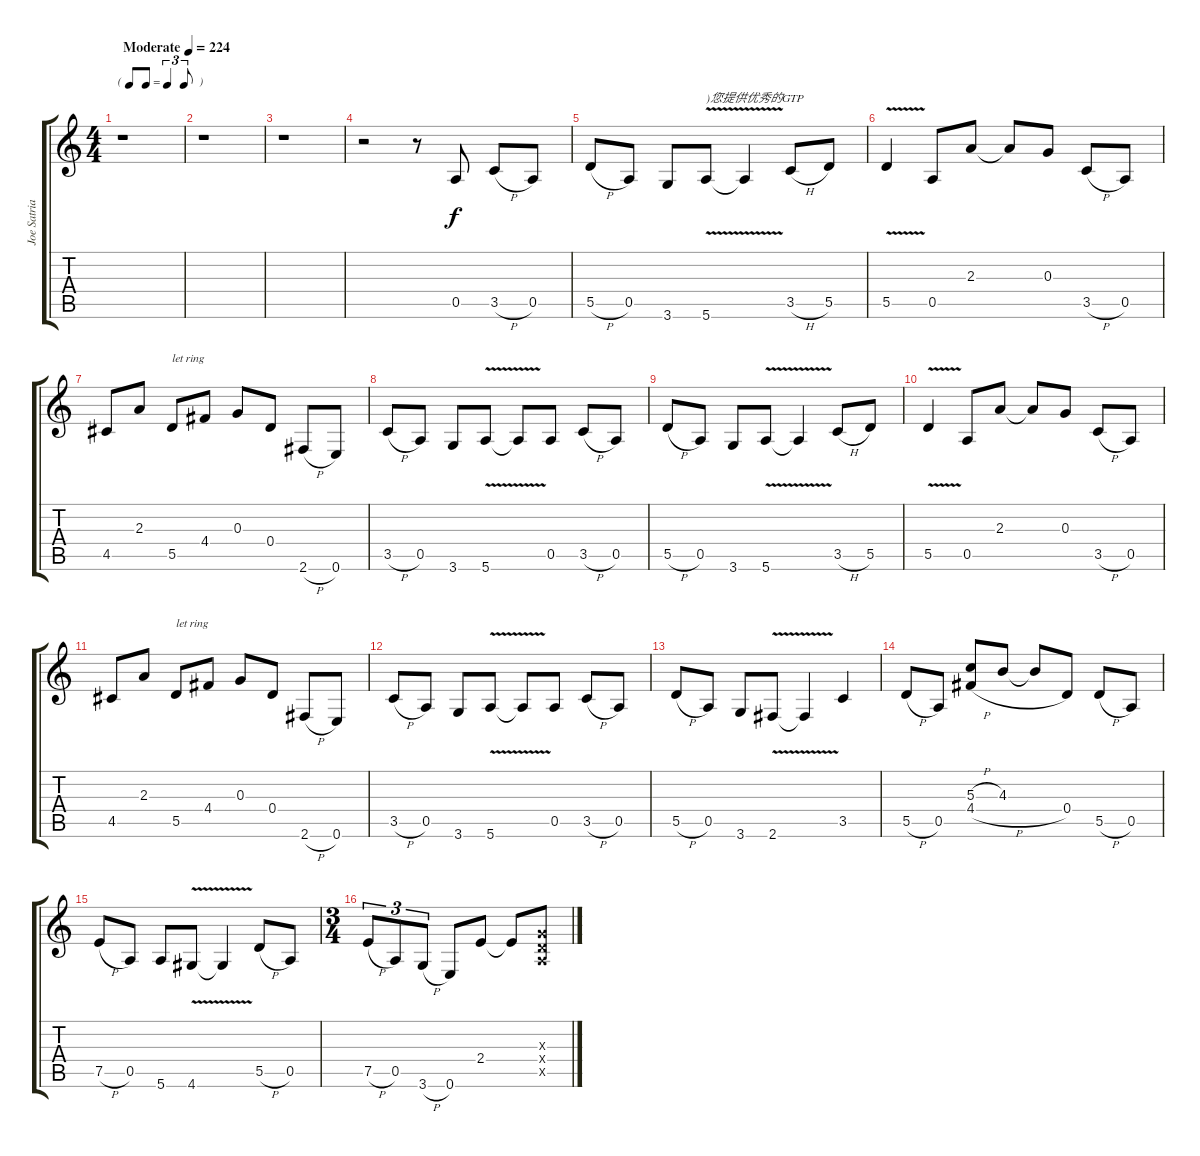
\track ("Joe Satriani Lead" "Joe Satria") {instrument distortionguitar}
\staff {score tabs}
\tuning (E4 B3 G3 D3 A2 E2) {hide}
\ts (4 4)
\tf triplet8th
\tempo (224 "Moderate")
\clef g2
\ks c
r.1{dy f instrument distortionguitar} |
r.1 |
r.1 |
r.2 r.8 0.5.8 3.5{h}.8 0.5.8 |
5.5{h}.8 0.5.8 3.6.8 5.6{v}.8{txt ")您提供优秀的GTP"} 5.6{t}.4 3.5{h}.8 5.5.8 |
5.5{v}.4 0.5.8 2.3.8 2.3{t}.8 0.3.8 3.5{h}.8 0.5.8 |
4.5.8 2.3.8 5.5.8{txt "let ring"} 4.4.8 0.3.8 0.4.8 2.6{h}.8 0.6.8 |
3.5{h}.8 0.5.8 3.6.8 5.6{v}.8 5.6{t}.8 0.5.8 3.5{h}.8 0.5.8 |
5.5{h}.8 0.5.8 3.6.8 5.6{v}.8 5.6{t}.4 3.5{h}.8 5.5.8 |
5.5{v}.4 0.5.8 2.3.8 2.3{t}.8 0.3.8 3.5{h}.8 0.5.8 |
4.5.8 2.3.8 5.5.8{txt "let ring"} 4.4.8 0.3.8 0.4.8 2.6{h}.8 0.6.8 |
3.5{h}.8 0.5.8 3.6.8 5.6{v}.8 5.6{t}.8 0.5.8 3.5{h}.8 0.5.8 |
5.5{h}.8 0.5.8 3.6.8 2.6{v}.8 2.6{t}.4 3.5.4 |
5.5{h}.8 0.5.8 (5.3{h} 4.4{h}).8 4.3.8 4.3{t}.8 0.4.8 5.5{h}.8 0.5.8 |
7.5{h}.8 0.5.8 5.6.8 4.6{v}.8 4.6{t}.4 5.5{h}.8 0.5.8 |
\ts (3 4)
7.5{h}.8{tu (3 2)} 0.5.8{tu (3 2)} 3.6{h}.8{tu (3 2)} 0.6.8 2.4.8 2.4{t}.8 (0.3{x} 0.4{x} 0.5{x}).8
